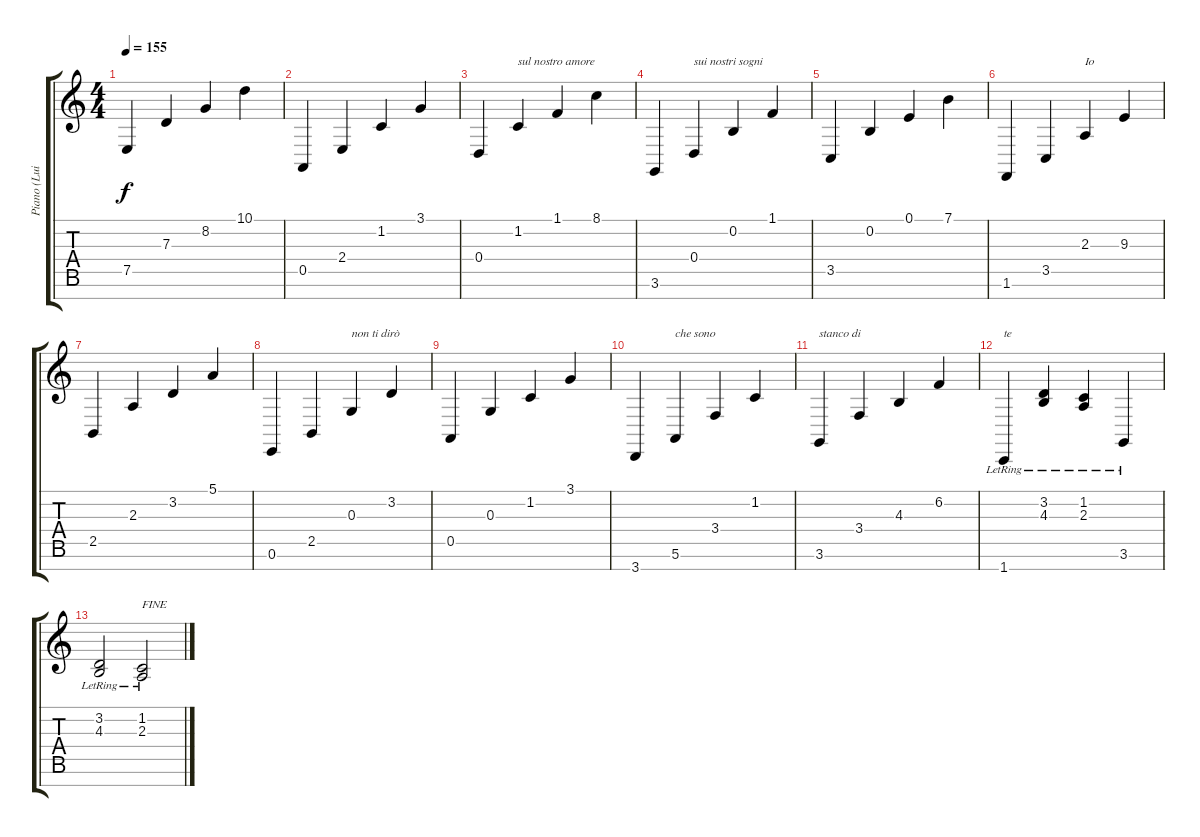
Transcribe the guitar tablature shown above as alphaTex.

\track ("Piano (Luigi Tenco)" "Piano (Lui") {instrument acousticgrandpiano}
\staff {score tabs}
\tuning (E4 B3 G3 D3 A2 E2 B1) {hide}
\ts (4 4)
\tempo 155
\clef g2
\ks c
7.5.4{dy f} 7.3.4 8.2.4 10.1.4 |
0.5.4 2.4.4 1.2.4 3.1.4 |
0.4.4 1.2.4{txt "sul nostro amore"} 1.1.4 8.1.4 |
3.6.4 0.4.4{txt "sui nostri sogni"} 0.2.4 1.1.4 |
3.5.4 0.2.4 0.1.4 7.1.4 |
1.6.4 3.5.4 2.3.4{txt "Io"} 9.3.4 |
2.5.4 2.3.4 3.2.4 5.1.4 |
0.6.4 2.5.4 0.3.4{txt "non ti dirò"} 3.2.4 |
0.5.4 0.3.4 1.2.4 3.1.4 |
3.7.4 5.6.4{txt "che sono"} 3.4.4 1.2.4 |
3.6.4{txt "stanco di"} 3.4.4 4.3.4 6.2.4 |
1.7{lr}.4{txt "te"} (3.2 4.3{lr}).4 (1.2{lr} 2.3).4 3.6{lr}.4 |
(3.2 4.3{lr}).2 (1.2{lr} 2.3{lr}).2{txt "FINE"}
